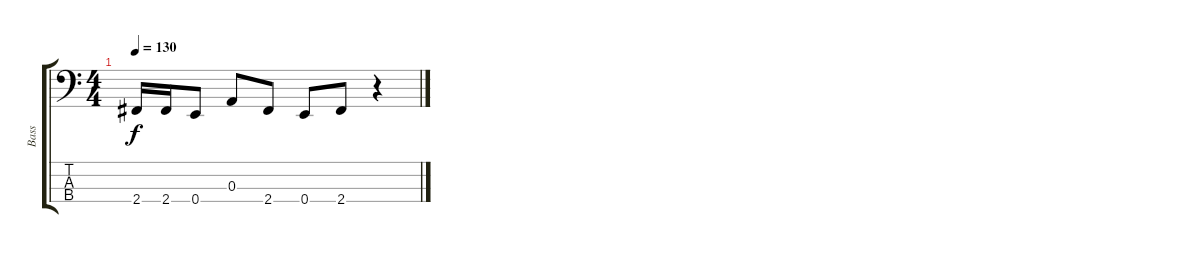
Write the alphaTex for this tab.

\track ("Bass" "Bass") {instrument electricbasspick}
\staff {score tabs}
\tuning (G2 D2 A1 E1) {hide}
\ts (4 4)
\tempo 130
\clef f4
\ks c
2.4.16{dy f} 2.4.16 0.4.8 0.3.8 2.4.8 0.4.8 2.4.8 r.4
